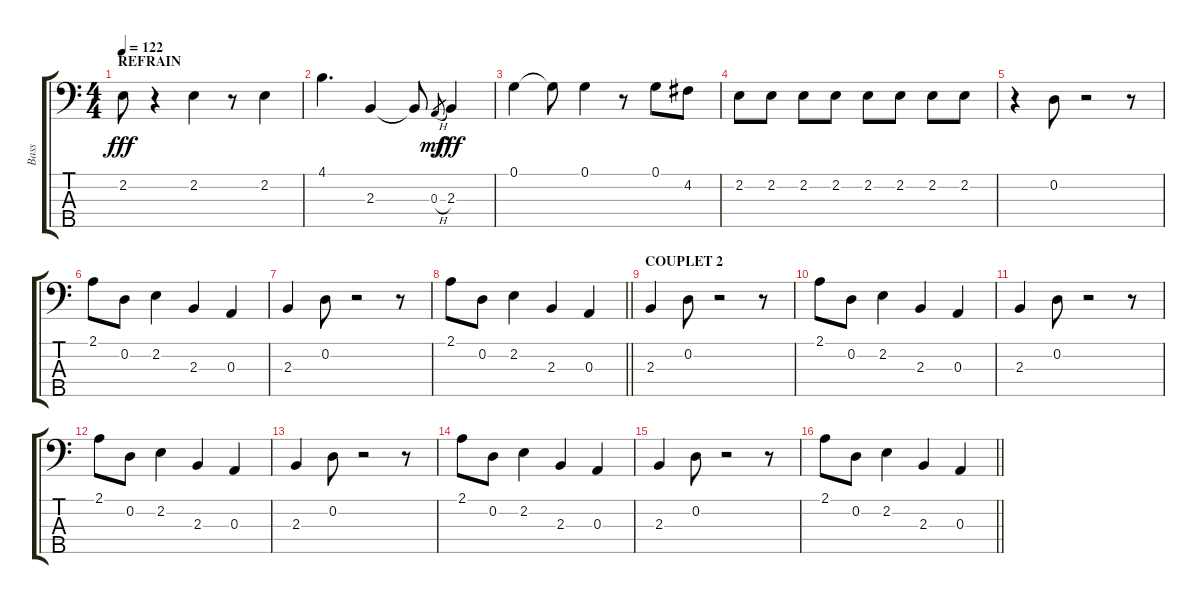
\track ("Bass" "Bass") {instrument electricbassfinger}
\staff {score tabs}
\tuning (G2 D2 A1 E1 B0) {hide}
\ts (4 4)
\section ("" "REFRAIN")
\tempo 122
\clef f4
\ks c
2.2.8{dy fff} r.4 2.2.4 r.8 2.2.4 |
4.1.4{d} 2.3.4 2.3{t}.8 0.3{h}.8{gr dy mf} 2.3.4{dy fff} |
0.1.4 0.1{t}.8 0.1.4 r.8 0.1.8 4.2.8 |
2.2.8 2.2.8 2.2.8 2.2.8 2.2.8 2.2.8 2.2.8 2.2.8 |
r.4 0.2.8 r.2 r.8 |
2.1.8 0.2.8 2.2.4 2.3.4 0.3.4 |
2.3.4 0.2.8 r.2 r.8 |
\barLineRight lightlight
2.1.8 0.2.8 2.2.4 2.3.4 0.3.4 |
\section ("" "COUPLET 2")
2.3.4 0.2.8 r.2 r.8 |
2.1.8 0.2.8 2.2.4 2.3.4 0.3.4 |
2.3.4 0.2.8 r.2 r.8 |
2.1.8 0.2.8 2.2.4 2.3.4 0.3.4 |
2.3.4 0.2.8 r.2 r.8 |
2.1.8 0.2.8 2.2.4 2.3.4 0.3.4 |
2.3.4 0.2.8 r.2 r.8 |
\barLineRight lightlight
2.1.8 0.2.8 2.2.4 2.3.4 0.3.4
